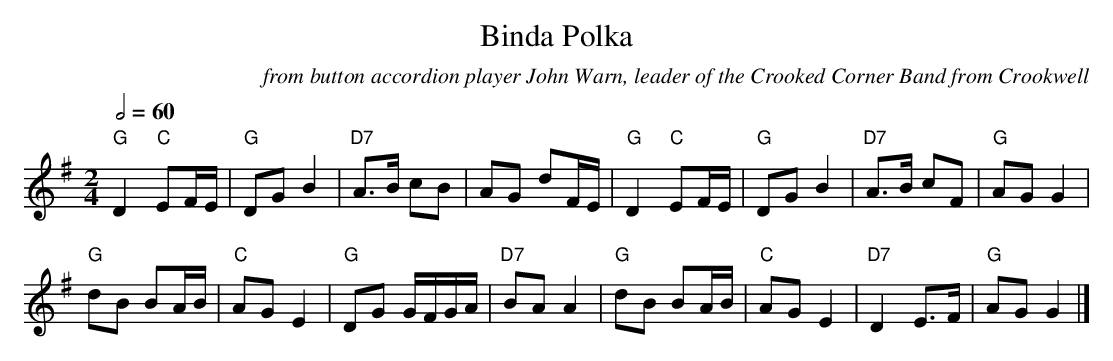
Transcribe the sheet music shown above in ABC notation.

X:1
T:Binda Polka
M:2/4
L:1/16
Q:2/4=60
C:from button accordion player John Warn, leader of the Crooked Corner Band from Crookwell
K:G
"G"D4 "C"E2FE|"G"D2G2 B4|"D7"A3B c2B2|A2G2 d2FE|"G"D4 "C"E2FE|"G"D2G2 B4|"D7"A3B c2F2|"G"A2G2 G4|
"G"d2B2 B2AB|"C"A2G2 E4|"G"D2G2 GFGA|"D7"B2A2 A4|"G"d2B2 B2AB|"C"A2G2 E4|"D7"D4 E3F1|"G"A2G2 G4|]
